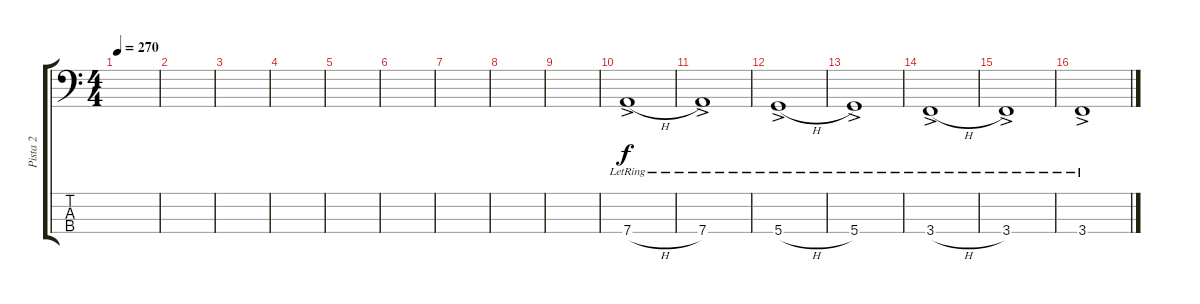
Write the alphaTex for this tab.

\track ("Pista 2" "Pista 2") {instrument electricbassfinger}
\staff {score tabs}
\tuning (F2 C2 G1 D1) {hide}
\ts (4 4)
\tempo 270
\clef f4
\ks c
|
|
|
|
|
|
|
|
|
7.4{h ac lr}.1 |
7.4{ac lr}.1 |
5.4{h ac lr}.1 |
5.4{ac lr}.1 |
3.4{h ac lr}.1 |
3.4{ac lr}.1 |
3.4{h ac lr}.1
